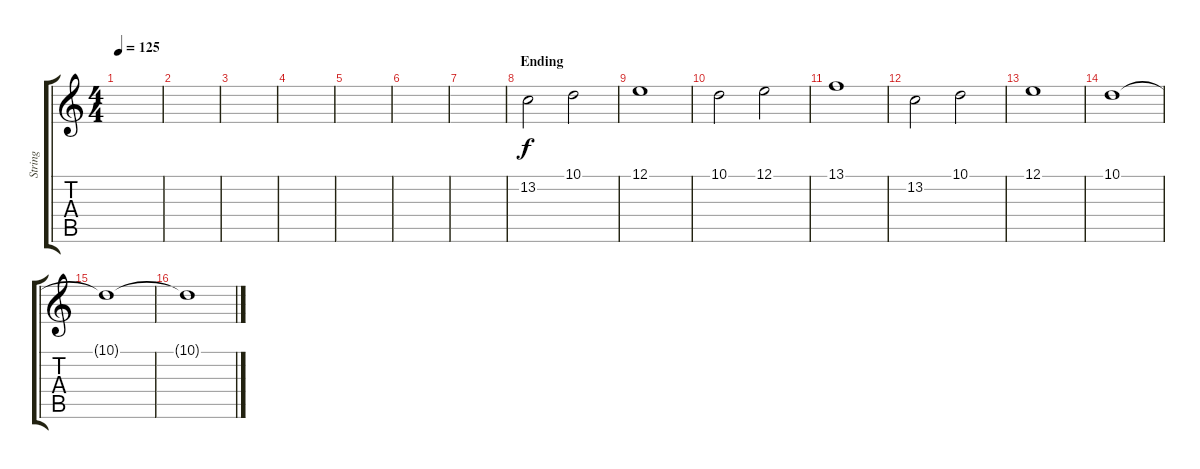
\track ("String" "String") {instrument stringensemble1}
\staff {score tabs}
\tuning (E4 B3 G3 D3 A2 E2) {hide}
\ts (4 4)
\tempo 125
\clef g2
\ks c
|
|
|
|
|
|
|
\section ("" "Ending")
13.2.2 10.1.2 |
12.1.1 |
10.1.2 12.1.2 |
13.1.1 |
13.2.2 10.1.2 |
12.1.1 |
10.1.1{volume 0} |
10.1{t}.1 |
10.1{t}.1
